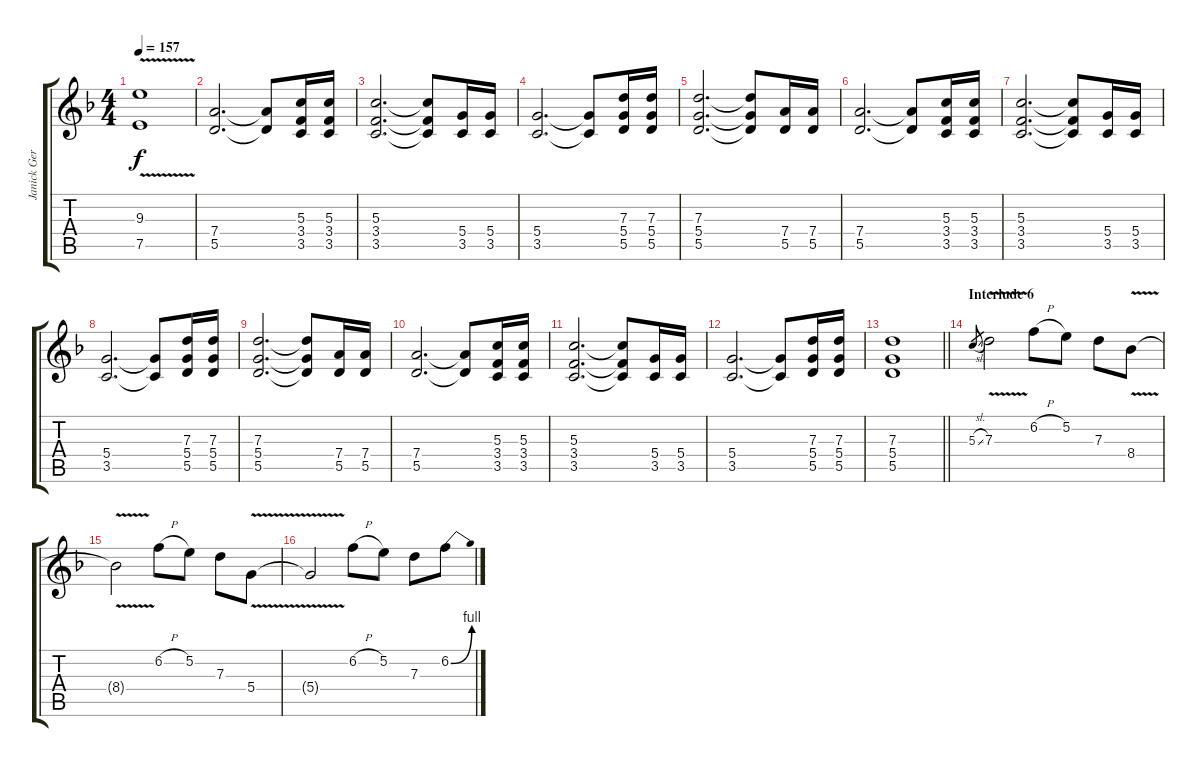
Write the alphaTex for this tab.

\track ("Janick Gers" "Janick Ger") {instrument overdrivenguitar}
\staff {score tabs}
\tuning (E4 B3 G3 D3 A2 E2) {hide}
\ts (4 4)
\tempo 157
\clef g2
\ks f
(9.3{v} 7.5{v}).1{dy f} |
(7.4 5.5).2{d} (7.4{t} 5.5{t}).8 (5.3 3.4 3.5).16 (5.3 3.4 3.5).16 |
(5.3 3.4 3.5).2{d} (5.3{t} 3.4{t} 3.5{t}).8 (5.4 3.5).16 (5.4 3.5).16 |
(5.4 3.5).2{d} (5.4{t} 3.5{t}).8 (7.3 5.4 5.5).16 (7.3 5.4 5.5).16 |
(7.3 5.4 5.5).2{d} (7.3{t} 5.4{t} 5.5{t}).8 (7.4 5.5).16 (7.4 5.5).16 |
(7.4 5.5).2{d} (7.4{t} 5.5{t}).8 (5.3 3.4 3.5).16 (5.3 3.4 3.5).16 |
(5.3 3.4 3.5).2{d} (5.3{t} 3.4{t} 3.5{t}).8 (5.4 3.5).16 (5.4 3.5).16 |
(5.4 3.5).2{d} (5.4{t} 3.5{t}).8 (7.3 5.4 5.5).16 (7.3 5.4 5.5).16 |
(7.3 5.4 5.5).2{d} (7.3{t} 5.4{t} 5.5{t}).8 (7.4 5.5).16 (7.4 5.5).16 |
(7.4 5.5).2{d} (7.4{t} 5.5{t}).8 (5.3 3.4 3.5).16 (5.3 3.4 3.5).16 |
(5.3 3.4 3.5).2{d} (5.3{t} 3.4{t} 3.5{t}).8 (5.4 3.5).16 (5.4 3.5).16 |
(5.4 3.5).2{d} (5.4{t} 3.5{t}).8 (7.3 5.4 5.5).16 (7.3 5.4 5.5).16 |
\barLineRight lightlight
(7.3 5.4 5.5).1 |
\section ("" "Interlude 6")
5.3{sl}.8{gr} 7.3{v}.2 6.2{h}.8 5.2.8 7.3.8 8.4{v}.8 |
8.4{t}.2 6.2{h}.8 5.2.8 7.3.8 5.4{v}.8 |
5.4{t}.2 6.2{h}.8 5.2.8 7.3.8 6.2{be (bend 0 0 60 4)}.8
